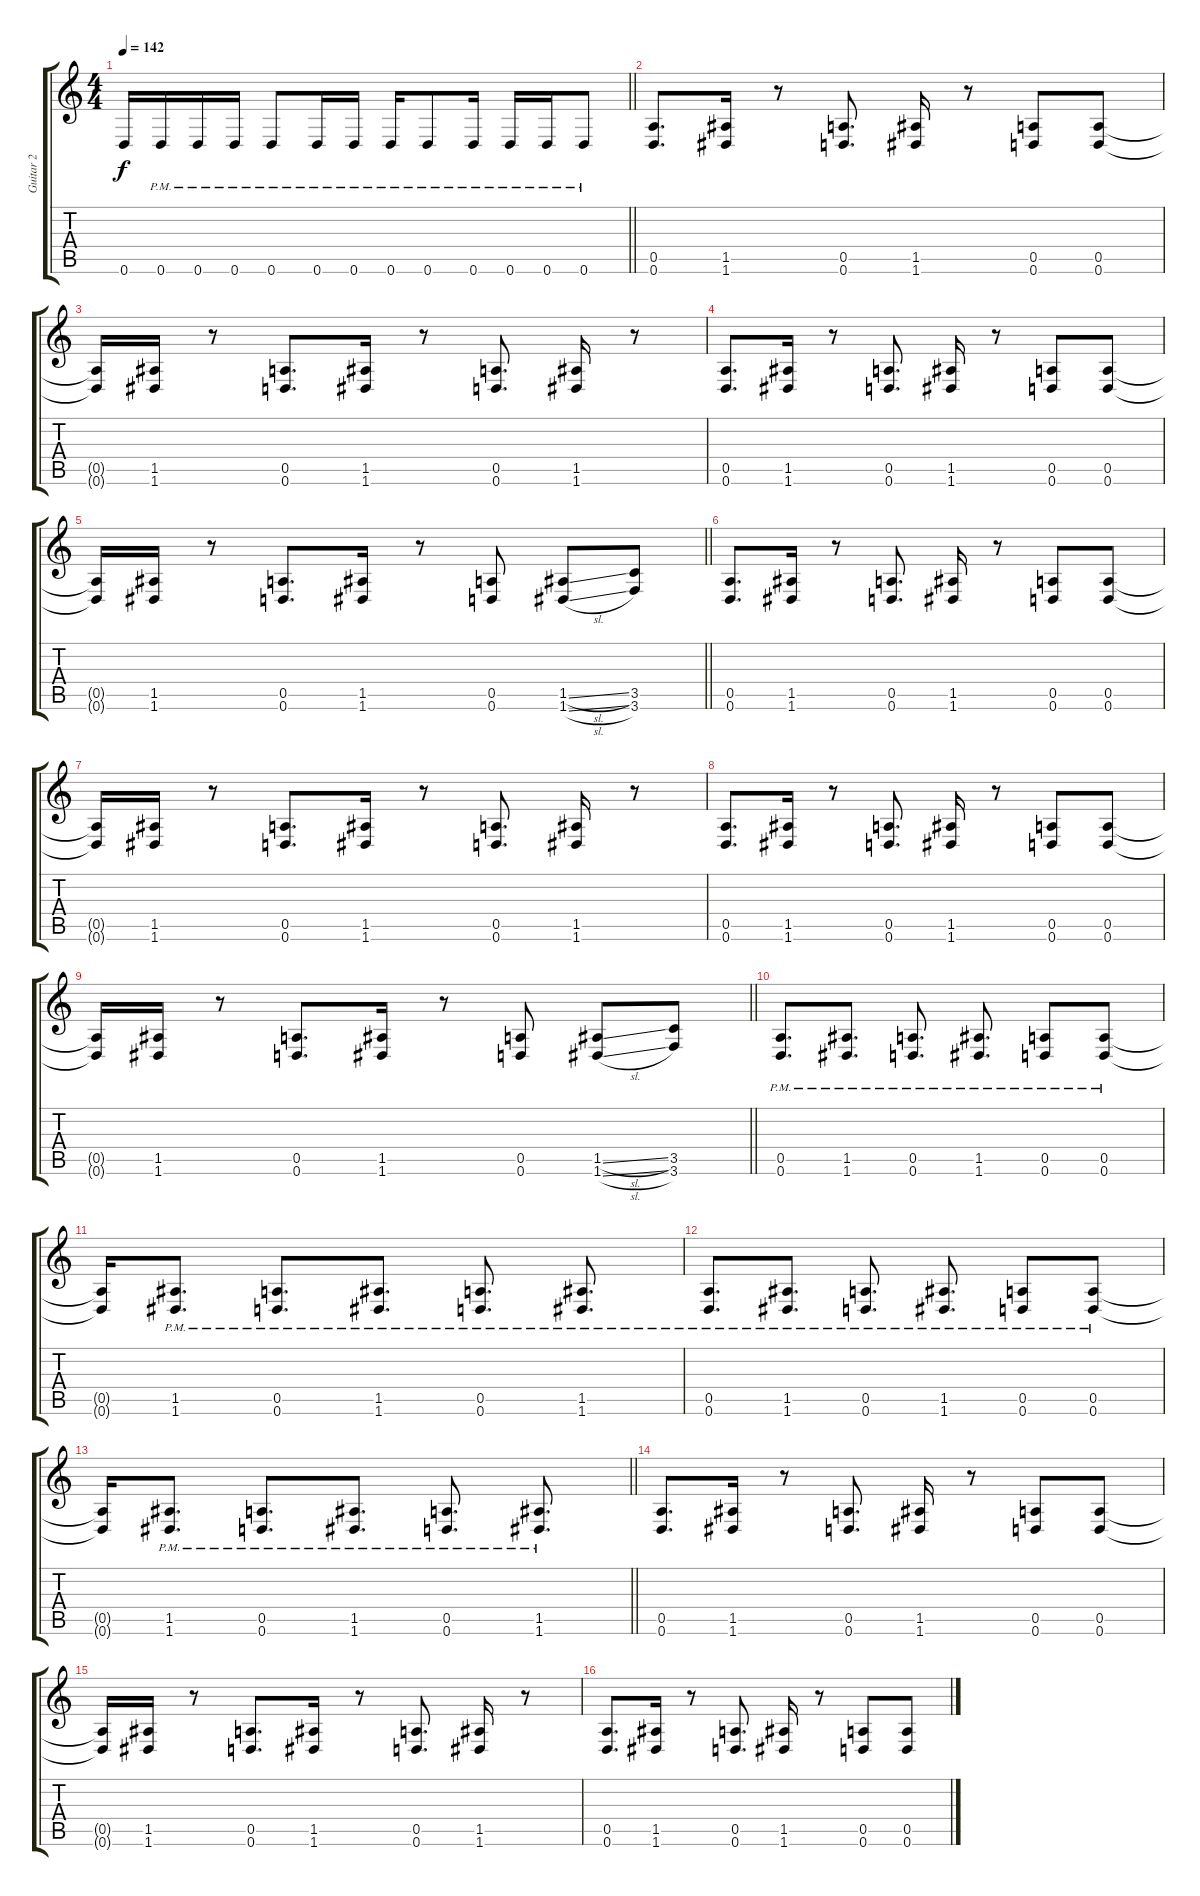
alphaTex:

\track ("Guitar 2" "Guitar 2") {instrument distortionguitar}
\staff {score tabs}
\tuning (E4 B3 G3 D3 A2 D2) {hide}
\ts (4 4)
\tempo 142
\clef g2
\barLineRight lightlight
\ks c
0.6{t}.16{dy f} 0.6{pm}.16 0.6{pm}.16 0.6{pm}.16 0.6{pm}.8 0.6{pm}.16 0.6{pm}.16 0.6{pm}.16 0.6{pm}.8 0.6{pm}.16 0.6{pm}.16 0.6{pm}.16 0.6{pm}.8 |
\section ("" "")
(0.5 0.6).8{d} (1.5 1.6).16 r.8 (0.5 0.6).8{d} (1.5 1.6).16 r.8 (0.5 0.6).8 (0.5 0.6).8 |
(0.5{t} 0.6{t}).16 (1.5 1.6).16 r.8 (0.5 0.6).8{d} (1.5 1.6).16 r.8 (0.5 0.6).8{d} (1.5 1.6).16 r.8 |
(0.5 0.6).8{d} (1.5 1.6).16 r.8 (0.5 0.6).8{d} (1.5 1.6).16 r.8 (0.5 0.6).8 (0.5 0.6).8 |
\barLineRight lightlight
(0.5{t} 0.6{t}).16 (1.5 1.6).16 r.8 (0.5 0.6).8{d} (1.5 1.6).16 r.8 (0.5 0.6).8 (1.5{sl} 1.6{sl}).8 (3.5 3.6).8 |
(0.5 0.6).8{d} (1.5 1.6).16 r.8 (0.5 0.6).8{d} (1.5 1.6).16 r.8 (0.5 0.6).8 (0.5 0.6).8 |
(0.5{t} 0.6{t}).16 (1.5 1.6).16 r.8 (0.5 0.6).8{d} (1.5 1.6).16 r.8 (0.5 0.6).8{d} (1.5 1.6).16 r.8 |
(0.5 0.6).8{d} (1.5 1.6).16 r.8 (0.5 0.6).8{d} (1.5 1.6).16 r.8 (0.5 0.6).8 (0.5 0.6).8 |
\barLineRight lightlight
(0.5{t} 0.6{t}).16 (1.5 1.6).16 r.8 (0.5 0.6).8{d} (1.5 1.6).16 r.8 (0.5 0.6).8 (1.5{sl} 1.6{sl}).8 (3.5 3.6).8 |
(0.5{pm} 0.6{pm}).8{d} (1.5{pm} 1.6{pm}).8{d} (0.5{pm} 0.6{pm}).8{d} (1.5{pm} 1.6{pm}).8{d} (0.5{pm} 0.6{pm}).8 (0.5{pm} 0.6{pm}).8 |
(0.5{t} 0.6{t}).16 (1.5{pm} 1.6{pm}).8{d} (0.5{pm} 0.6{pm}).8{d} (1.5{pm} 1.6{pm}).8{d} (0.5{pm} 0.6{pm}).8{d} (1.5{pm} 1.6{pm}).8{d} |
(0.5{pm} 0.6{pm}).8{d} (1.5{pm} 1.6{pm}).8{d} (0.5{pm} 0.6{pm}).8{d} (1.5{pm} 1.6{pm}).8{d} (0.5{pm} 0.6{pm}).8 (0.5{pm} 0.6{pm}).8 |
\barLineRight lightlight
(0.5{t} 0.6{t}).16 (1.5{pm} 1.6{pm}).8{d} (0.5{pm} 0.6{pm}).8{d} (1.5{pm} 1.6{pm}).8{d} (0.5{pm} 0.6{pm}).8{d} (1.5{pm} 1.6{pm}).8{d} |
(0.5 0.6).8{d} (1.5 1.6).16 r.8 (0.5 0.6).8{d} (1.5 1.6).16 r.8 (0.5 0.6).8 (0.5 0.6).8 |
(0.5{t} 0.6{t}).16 (1.5 1.6).16 r.8 (0.5 0.6).8{d} (1.5 1.6).16 r.8 (0.5 0.6).8{d} (1.5 1.6).16 r.8 |
(0.5 0.6).8{d} (1.5 1.6).16 r.8 (0.5 0.6).8{d} (1.5 1.6).16 r.8 (0.5 0.6).8 (0.5 0.6).8
